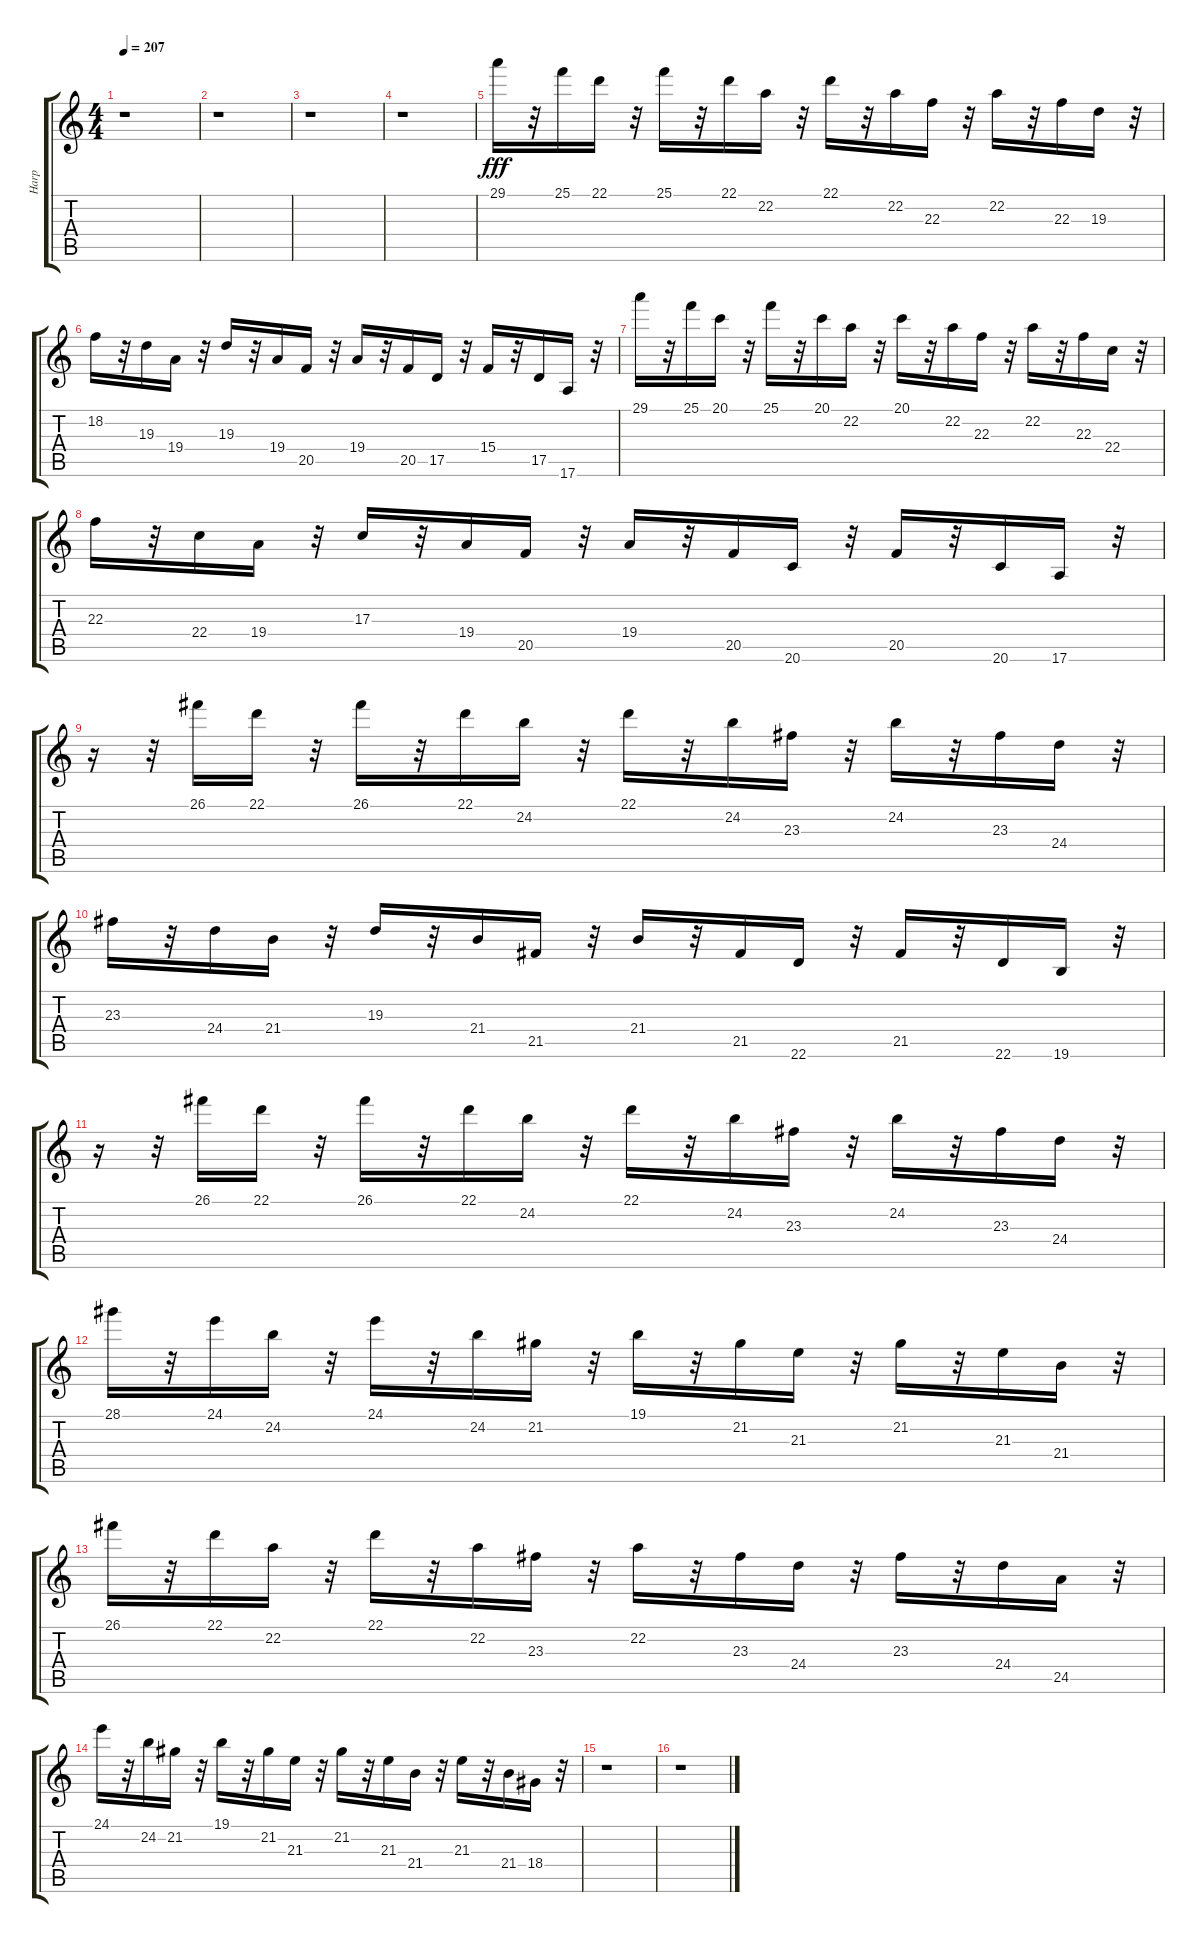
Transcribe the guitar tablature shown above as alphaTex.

\track ("Harp" "Harp") {instrument orchestralharp}
\staff {score tabs}
\tuning (E4 B3 G3 D3 A2 E2) {hide}
\ts (4 4)
\tempo 207
\clef g2
\ks c
r.1{dy fff} |
r.1 |
r.1 |
r.1 |
29.1.16{balance 11} r.32 25.1.16{balance 11} 22.1.16{balance 10} r.32 25.1.16{balance 10} r.32 22.1.16{balance 10} 22.2.16{balance 10} r.32 22.1.16{balance 10} r.32 22.2.16{balance 9} 22.3.16{balance 9} r.32 22.2.16{balance 9} r.32 22.3.16{balance 8} 19.3.16{balance 8} r.32 |
18.2.16{balance 8} r.32 19.3.16{balance 8} 19.4.16{balance 8} r.32 19.3.16{balance 7} r.32 19.4.16{balance 7} 20.5.16{balance 7} r.32 19.4.16{balance 6} r.32 20.5.16{balance 6} 17.5.16{balance 6} r.32 15.4.16{balance 6} r.32 17.5.16{balance 6} 17.6.16{balance 5} r.32 |
29.1.16{balance 5} r.32 25.1.16{balance 5} 20.1.16{balance 5} r.32 25.1.16{balance 6} r.32 20.1.16{balance 6} 22.2.16{balance 6} r.32 20.1.16{balance 6} r.32 22.2.16{balance 7} 22.3.16{balance 7} r.32 22.2.16{balance 7} r.32 22.3.16{balance 7} 22.4.16{balance 8} r.32 |
22.3.16{balance 8} r.32 22.4.16{balance 8} 19.4.16{balance 8} r.32 17.3.16{balance 9} r.32 19.4.16{balance 9} 20.5.16{balance 9} r.32 19.4.16{balance 9} r.32 20.5.16{balance 10} 20.6.16{balance 10} r.32 20.5.16{balance 10} r.32 20.6.16{balance 10} 17.6.16{balance 11} r.32 |
r.16{balance 11} r.32 26.1.16{balance 11} 22.1.16{balance 10} r.32 26.1.16{balance 10} r.32 22.1.16{balance 10} 24.2.16{balance 10} r.32 22.1.16{balance 10} r.32 24.2.16{balance 9} 23.3.16{balance 9} r.32 24.2.16{balance 9} r.32 23.3.16{balance 8} 24.4.16{balance 8} r.32 |
23.3.16{balance 8} r.32 24.4.16{balance 8} 21.4.16{balance 8} r.32 19.3.16{balance 7} r.32 21.4.16{balance 7} 21.5.16{balance 7} r.32 21.4.16{balance 6} r.32 21.5.16{balance 6} 22.6.16{balance 6} r.32 21.5.16{balance 6} r.32 22.6.16{balance 6} 19.6.16{balance 5} r.32 |
r.16{balance 11} r.32 26.1.16{balance 11} 22.1.16{balance 10} r.32 26.1.16{balance 10} r.32 22.1.16{balance 9} 24.2.16{balance 9} r.32 22.1.16{balance 8} r.32 24.2.16{balance 8} 23.3.16{balance 7} r.32 24.2.16{balance 7} r.32 23.3.16{balance 6} 24.4.16{balance 6} r.32 |
28.1.16{balance 11} r.32 24.1.16{balance 11} 24.2.16{balance 10} r.32 24.1.16{balance 10} r.32 24.2.16{balance 9} 21.2.16{balance 9} r.32 19.1.16{balance 8} r.32 21.2.16{balance 8} 21.3.16{balance 7} r.32 21.2.16{balance 7} r.32 21.3.16{balance 6} 21.4.16{balance 6} r.32 |
26.1.16{balance 5} r.32 22.1.16{balance 5} 22.2.16{balance 6} r.32 22.1.16{balance 6} r.32 22.2.16{balance 7} 23.3.16{balance 7} r.32 22.2.16{balance 8} r.32 23.3.16{balance 8} 24.4.16{balance 9} r.32 23.3.16{balance 9} r.32 24.4.16{balance 10} 24.5.16{balance 10} r.32 |
24.1.16{balance 5} r.32 24.2.16{balance 5} 21.2.16{balance 6} r.32 19.1.16{balance 6} r.32 21.2.16{balance 7} 21.3.16{balance 7} r.32 21.2.16{balance 8} r.32 21.3.16{balance 8} 21.4.16{balance 9} r.32 21.3.16{balance 9} r.32 21.4.16{balance 10} 18.4.16{balance 10} r.32 |
r.1 |
r.1
